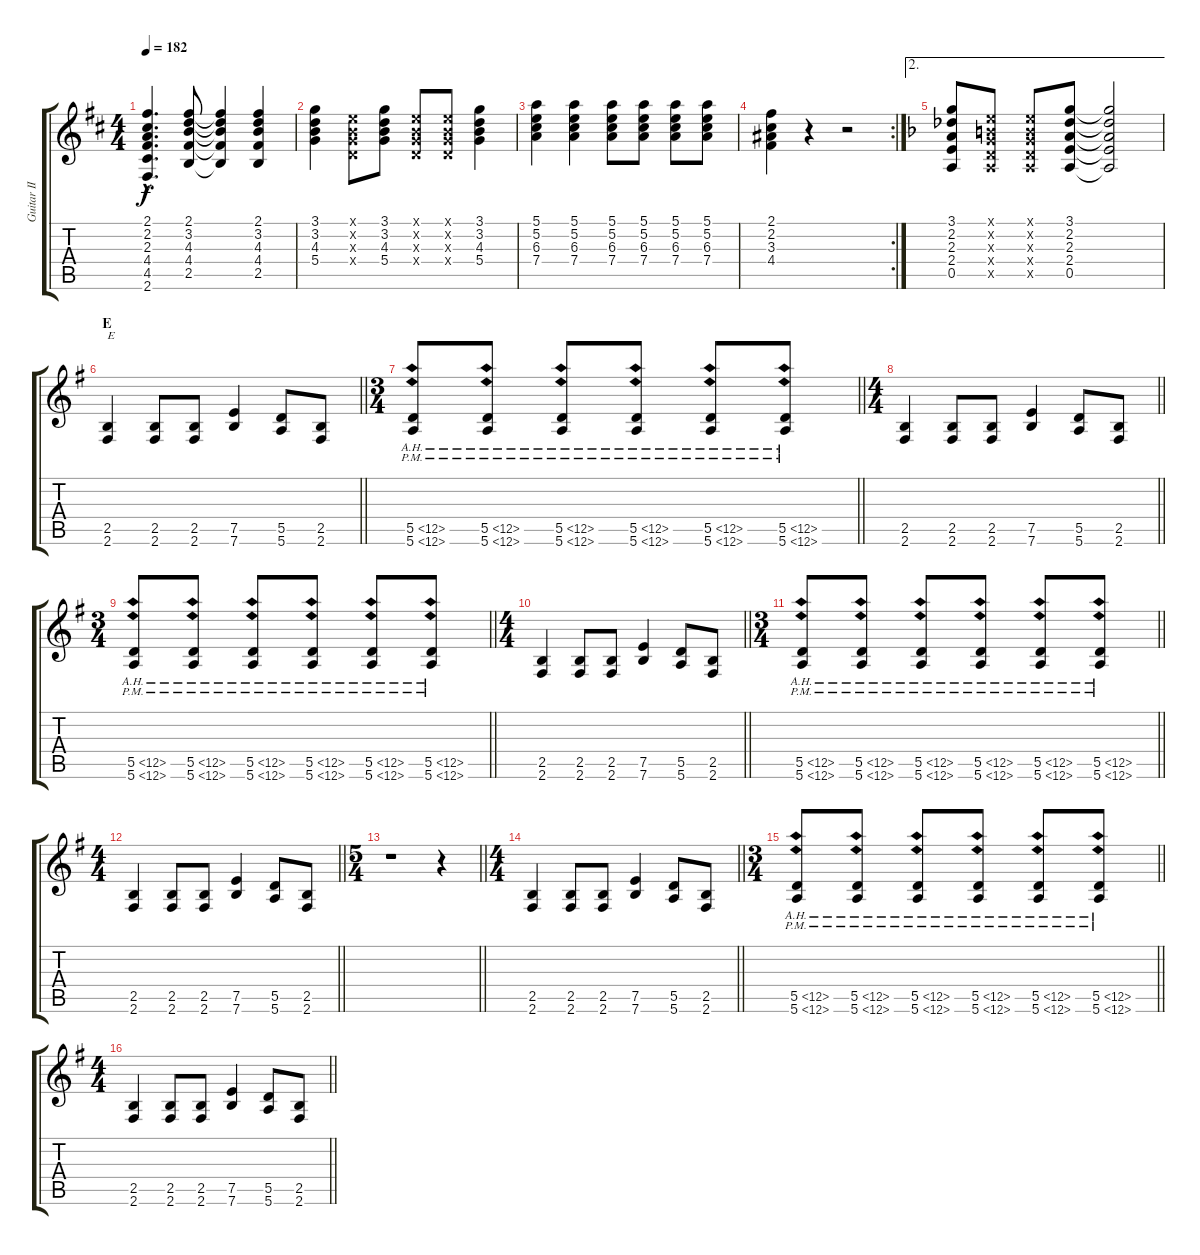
\track ("Guitar II" "Guitar II") {instrument distortionguitar}
\staff {score tabs}
\tuning (E4 B3 G3 D3 A2 E2) {hide}
\ts (4 4)
\tempo 182
\clef g2
\ks d
(2.1{hac} 2.2{hac} 2.3{hac} 4.4{hac} 4.5{hac} 2.6{hac}).4{d dy f} (2.1 3.2 4.3 4.4 2.5).8 (2.1{t} 3.2{t} 4.3{t} 4.4{t} 2.5{t}).4 (2.1 3.2 4.3 4.4 2.5).4 |
(3.1 3.2 4.3 5.4).4 (0.1{x} 0.2{x} 0.3{x} 0.4{x}).8 (3.1 3.2 4.3 5.4).8 (0.1{x} 0.2{x} 0.3{x} 0.4{x}).8 (0.1{x} 0.2{x} 0.3{x} 0.4{x}).8 (3.1 3.2 4.3 5.4).4 |
(5.1 5.2 6.3 7.4).4 (5.1 5.2 6.3 7.4).4 (5.1 5.2 6.3 7.4).8 (5.1 5.2 6.3 7.4).8 (5.1 5.2 6.3 7.4).8 (5.1 5.2 6.3 7.4).8 |
\rc 2
(2.1 2.2 3.3 4.4).4 r.4 r.2 |
\ae 2
\ks f
(3.1 2.2 2.3 2.4 0.5).8 (0.1{x} 0.2{x} 0.3{x} 0.4{x} 0.5{x}).8 (0.1{x} 0.2{x} 0.3{x} 0.4{x} 0.5{x}).8 (3.1 2.2 2.3 2.4 0.5).8 (3.1{t} 2.2{t} 2.3{t} 2.4{t} 0.5{t}).2 |
\section ("" "E")
\barLineRight lightlight
\ks g
(2.5 2.6).4{txt "E"} (2.5 2.6).8 (2.5 2.6).8 (7.5 7.6).4 (5.5 5.6).8 (2.5 2.6).8 |
\ts (3 4)
\barLineRight lightlight
(5.5{ah 7 pm} 5.6{ah 7 pm}).8 (5.5{ah 7 pm} 5.6{ah 7 pm}).8 (5.5{ah 7 pm} 5.6{ah 7 pm}).8 (5.5{ah 7 pm} 5.6{ah 7 pm}).8 (5.5{ah 7 pm} 5.6{ah 7 pm}).8 (5.5{ah 7 pm} 5.6{ah 7 pm}).8 |
\ts (4 4)
\barLineRight lightlight
(2.5 2.6).4 (2.5 2.6).8 (2.5 2.6).8 (7.5 7.6).4 (5.5 5.6).8 (2.5 2.6).8 |
\ts (3 4)
\barLineRight lightlight
(5.5{ah 7 pm} 5.6{ah 7 pm}).8 (5.5{ah 7 pm} 5.6{ah 7 pm}).8 (5.5{ah 7 pm} 5.6{ah 7 pm}).8 (5.5{ah 7 pm} 5.6{ah 7 pm}).8 (5.5{ah 7 pm} 5.6{ah 7 pm}).8 (5.5{ah 7 pm} 5.6{ah 7 pm}).8 |
\ts (4 4)
\barLineRight lightlight
(2.5 2.6).4 (2.5 2.6).8 (2.5 2.6).8 (7.5 7.6).4 (5.5 5.6).8 (2.5 2.6).8 |
\ts (3 4)
\barLineRight lightlight
(5.5{ah 7 pm} 5.6{ah 7 pm}).8 (5.5{ah 7 pm} 5.6{ah 7 pm}).8 (5.5{ah 7 pm} 5.6{ah 7 pm}).8 (5.5{ah 7 pm} 5.6{ah 7 pm}).8 (5.5{ah 7 pm} 5.6{ah 7 pm}).8 (5.5{ah 7 pm} 5.6{ah 7 pm}).8 |
\ts (4 4)
\barLineRight lightlight
(2.5 2.6).4 (2.5 2.6).8 (2.5 2.6).8 (7.5 7.6).4 (5.5 5.6).8 (2.5 2.6).8 |
\ts (5 4)
\barLineRight lightlight
r.1 r.4 |
\ts (4 4)
\barLineRight lightlight
(2.5 2.6).4 (2.5 2.6).8 (2.5 2.6).8 (7.5 7.6).4 (5.5 5.6).8 (2.5 2.6).8 |
\ts (3 4)
\barLineRight lightlight
(5.5{ah 7 pm} 5.6{ah 7 pm}).8 (5.5{ah 7 pm} 5.6{ah 7 pm}).8 (5.5{ah 7 pm} 5.6{ah 7 pm}).8 (5.5{ah 7 pm} 5.6{ah 7 pm}).8 (5.5{ah 7 pm} 5.6{ah 7 pm}).8 (5.5{ah 7 pm} 5.6{ah 7 pm}).8 |
\ts (4 4)
\barLineRight lightlight
(2.5 2.6).4 (2.5 2.6).8 (2.5 2.6).8 (7.5 7.6).4 (5.5 5.6).8 (2.5 2.6).8
